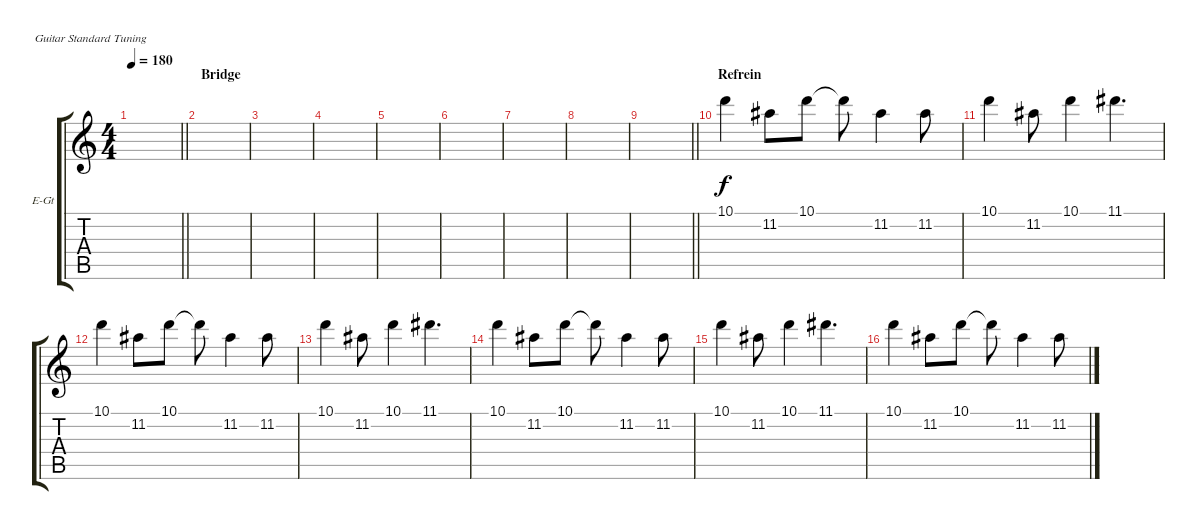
\defaultSystemsLayout 4
\bracketExtendMode groupsimilarinstruments
\firstSystemTrackNameOrientation horizontal
\otherSystemsTrackNameOrientation horizontal
\track ("Jonny - Electric Guitar Lead 2" "E-Gt") {instrument electricguitarclean}
\staff {score tabs}
\tuning (E4 B3 G3 D3 A2 E2)
\ts (4 4)
\tempo 180
\clef g2
\scale
0.333333
\barLineRight lightlight
\ks c
|
\section ("" "Bridge ")
\scale
0.333333 |
\scale
0.333333 |
\scale
0.333333 |
\scale
0.333333 |
\scale
0.333333 |
\scale
0.333333 |
\scale
0.333333 |
\barLineRight lightlight
|
\section ("" "Refrein")
10.1.4 11.2.8 10.1.8 10.1{t}.8 11.2.4 11.2.8 |
10.1.4 11.2.8 10.1.4 11.1.4{d} |
10.1.4 11.2.8 10.1.8 10.1{t}.8 11.2.4 11.2.8 |
10.1.4 11.2.8 10.1.4 11.1.4{d} |
10.1.4 11.2.8 10.1.8 10.1{t}.8 11.2.4 11.2.8 |
10.1.4 11.2.8 10.1.4 11.1.4{d} |
10.1.4 11.2.8 10.1.8 10.1{t}.8 11.2.4 11.2.8
